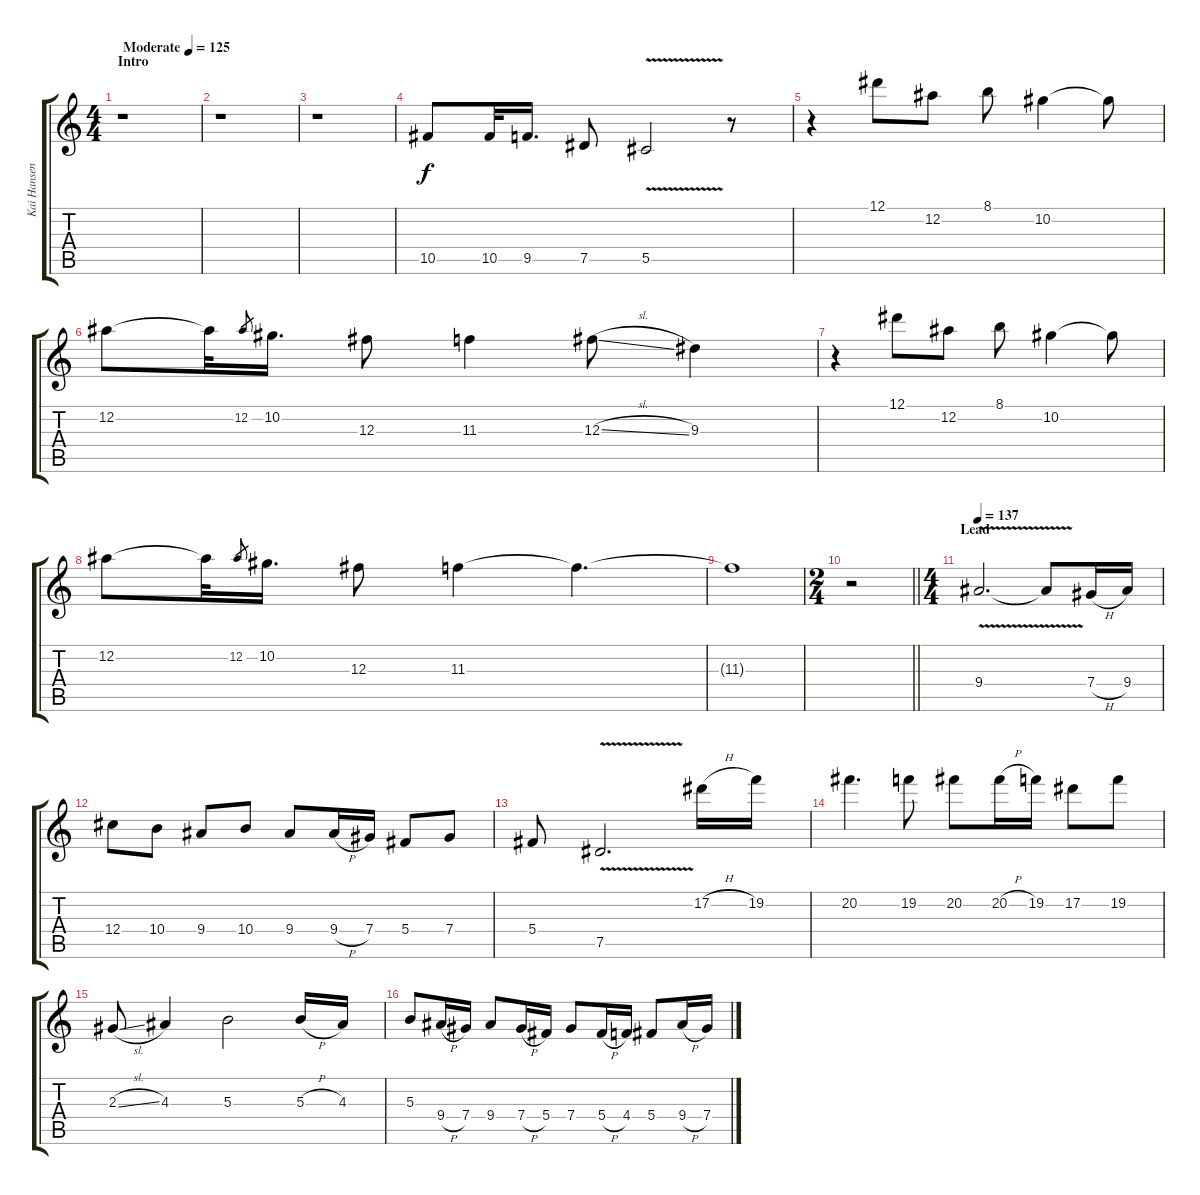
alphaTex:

\track ("Kai Hansen" "Kai Hansen") {instrument distortionguitar}
\staff {score tabs}
\tuning (Eb4 Bb3 Gb3 Db3 Ab2 Eb2) {hide}
\ts (4 4)
\section ("" "Intro")
\tempo (125 "Moderate")
\clef g2
\ks c
r.1{dy f instrument distortionguitar} |
r.1 |
r.1 |
10.5.8 10.5.32 9.5.16{d} 7.5.8 5.5{v}.2 r.8 |
r.4 12.1.8 12.2.8 8.1.8 10.2.4 10.2{t}.8 |
12.2.8 12.2{t}.32 12.2.8{gr} 10.2.16{d} 12.3.8 11.3.4 12.3{sl}.8 9.3.4 |
r.4 12.1.8 12.2.8 8.1.8 10.2.4 10.2{t}.8 |
12.2.8 12.2{t}.32 12.2.8{gr} 10.2.16{d} 12.3.8 11.3.4{volume 0} 11.3{t}.4{d} |
11.3{t}.1 |
\ts (2 4)
\barLineRight lightlight
r.2 |
\ts (4 4)
\section ("" "Lead")
\tempo 137
9.4{v}.2{d volume 12 instrument overdrivenguitar} 9.4{t}.8 7.4{h}.16 9.4.16 |
12.4.8 10.4.8 9.4.8 10.4.8 9.4.8 9.4{h}.16 7.4.16 5.4.8 7.4.8 |
5.4.8 7.5{v}.2{d} 17.2{h}.16 19.2.16 |
20.2.4{d} 19.2.8 20.2.8 20.2{h}.16 19.2.16 17.2.8 19.2.8 |
2.3{sl}.8 4.3.4 5.3.2 5.3{h}.16 4.3.16 |
5.3.8 9.4{h}.16 7.4.16 9.4.8 7.4{h}.16 5.4.16 7.4.8 5.4{h}.16 4.4.16 5.4.8 9.4{h}.16 7.4.16
